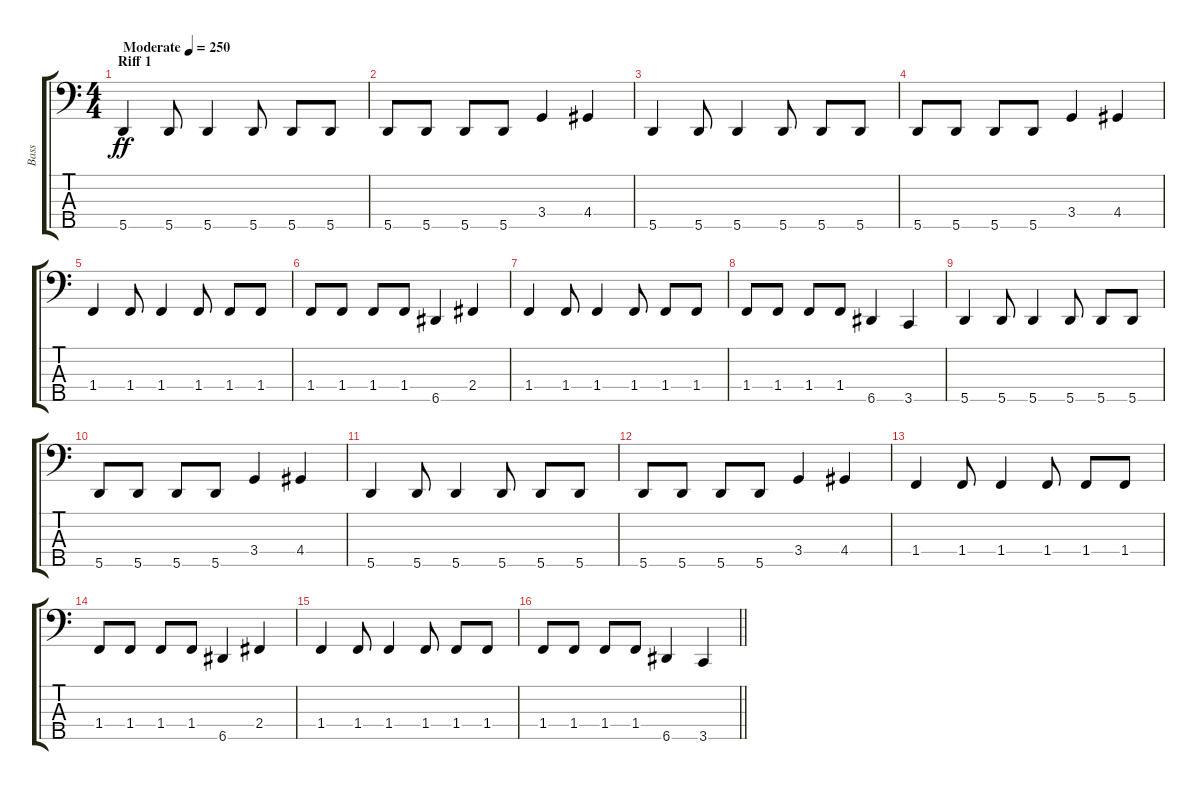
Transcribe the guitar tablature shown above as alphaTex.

\track ("Bass" "Bass") {instrument electricbasspick}
\staff {score tabs}
\tuning (G2 D2 A1 E1 A0) {hide}
\ts (4 4)
\section ("" "Riff 1")
\tempo (250 "Moderate")
\clef f4
\ks c
5.5.4{dy ff instrument electricbasspick} 5.5.8 5.5.4 5.5.8 5.5.8 5.5.8 |
5.5.8 5.5.8 5.5.8 5.5.8 3.4.4 4.4.4 |
5.5.4 5.5.8 5.5.4 5.5.8 5.5.8 5.5.8 |
5.5.8 5.5.8 5.5.8 5.5.8 3.4.4 4.4.4 |
1.4.4 1.4.8 1.4.4 1.4.8 1.4.8 1.4.8 |
1.4.8 1.4.8 1.4.8 1.4.8 6.5.4 2.4.4 |
1.4.4 1.4.8 1.4.4 1.4.8 1.4.8 1.4.8 |
1.4.8 1.4.8 1.4.8 1.4.8 6.5.4 3.5.4 |
5.5.4 5.5.8 5.5.4 5.5.8 5.5.8 5.5.8 |
5.5.8 5.5.8 5.5.8 5.5.8 3.4.4 4.4.4 |
5.5.4 5.5.8 5.5.4 5.5.8 5.5.8 5.5.8 |
5.5.8 5.5.8 5.5.8 5.5.8 3.4.4 4.4.4 |
1.4.4 1.4.8 1.4.4 1.4.8 1.4.8 1.4.8 |
1.4.8 1.4.8 1.4.8 1.4.8 6.5.4 2.4.4 |
1.4.4 1.4.8 1.4.4 1.4.8 1.4.8 1.4.8 |
\barLineRight lightlight
1.4.8 1.4.8 1.4.8 1.4.8 6.5.4 3.5.4
